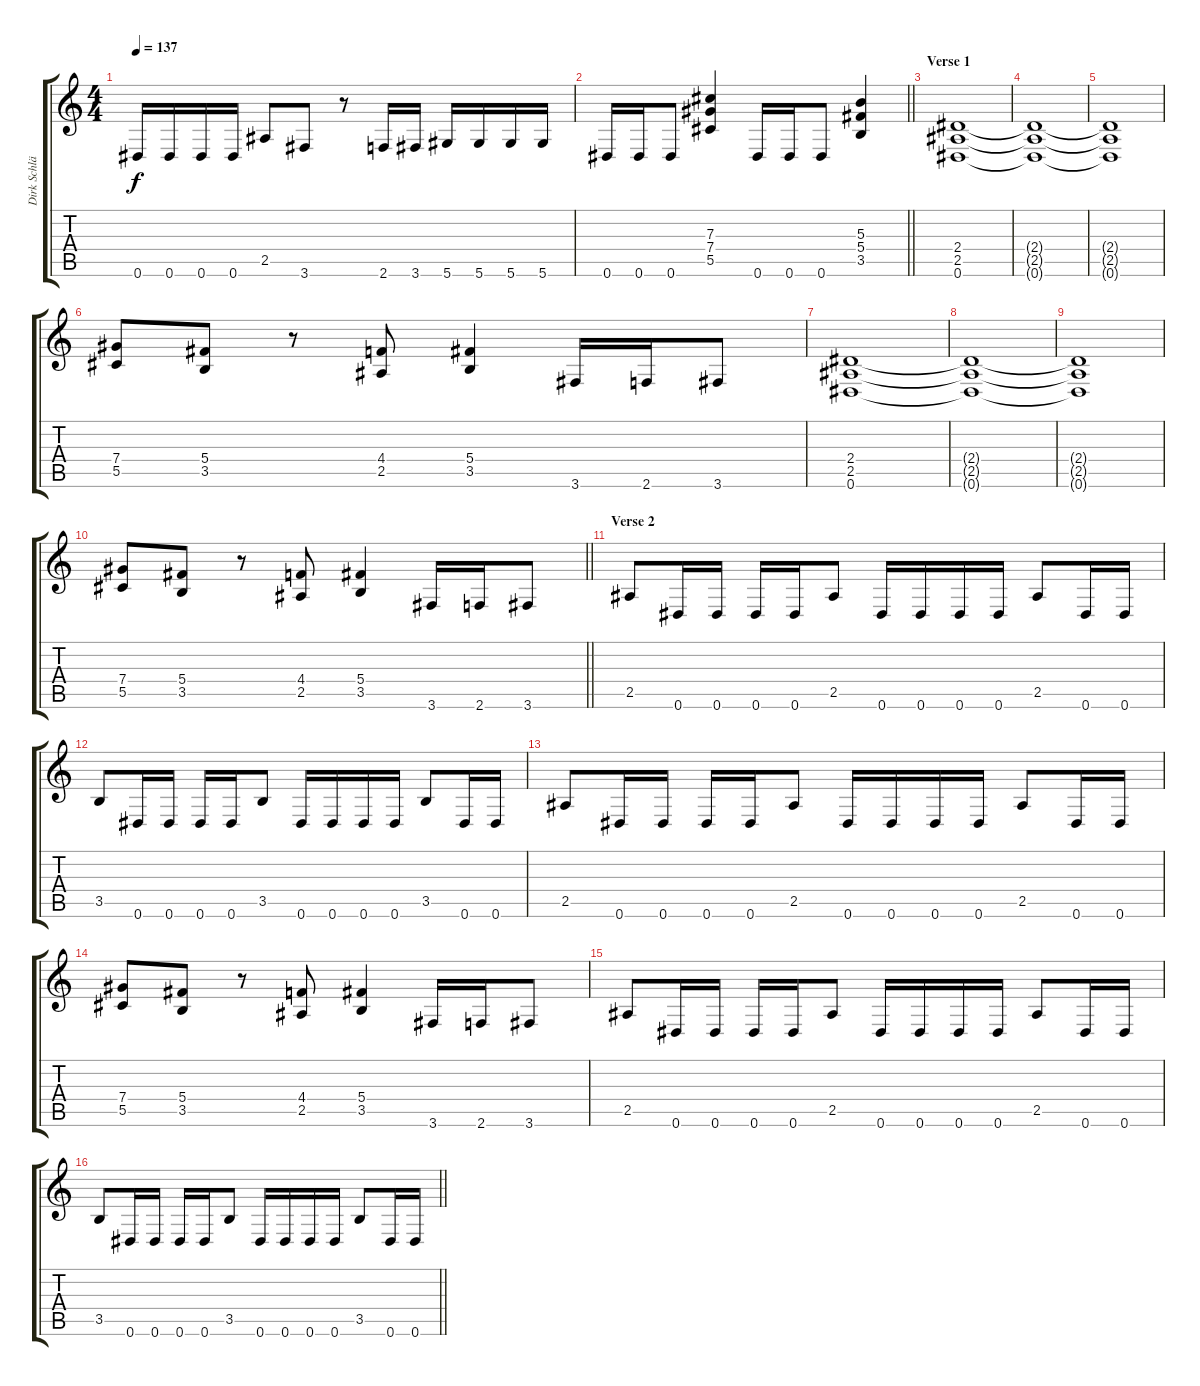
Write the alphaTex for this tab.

\track ("Dirk Schlächter" "Dirk Schlä") {instrument distortionguitar}
\staff {score tabs}
\tuning (Eb4 Bb3 Gb3 Db3 Ab2 Eb2) {hide}
\ts (4 4)
\tempo 137
\clef g2
\ks c
0.6.16{dy f} 0.6.16 0.6.16 0.6.16 2.5.8 3.6.8 r.8 2.6.16 3.6.16 5.6.16 5.6.16 5.6.16 5.6.16 |
\barLineRight lightlight
0.6.16 0.6.16 0.6.8 (7.3 7.4 5.5).4 0.6.16 0.6.16 0.6.8 (5.3 5.4 3.5).4 |
\section ("" "Verse 1")
(2.4 2.5 0.6).1 |
(2.4{t} 2.5{t} 0.6{t}).1 |
(2.4{t} 2.5{t} 0.6{t}).1 |
(7.4 5.5).8 (5.4 3.5).8 r.8 (4.4 2.5).8 (5.4 3.5).4 3.6.16 2.6.16 3.6.8 |
(2.4 2.5 0.6).1 |
(2.4{t} 2.5{t} 0.6{t}).1 |
(2.4{t} 2.5{t} 0.6{t}).1 |
\barLineRight lightlight
(7.4 5.5).8 (5.4 3.5).8 r.8 (4.4 2.5).8 (5.4 3.5).4 3.6.16 2.6.16 3.6.8 |
\section ("" "Verse 2")
2.5.8 0.6.16 0.6.16 0.6.16 0.6.16 2.5.8 0.6.16 0.6.16 0.6.16 0.6.16 2.5.8 0.6.16 0.6.16 |
3.5.8 0.6.16 0.6.16 0.6.16 0.6.16 3.5.8 0.6.16 0.6.16 0.6.16 0.6.16 3.5.8 0.6.16 0.6.16 |
2.5.8 0.6.16 0.6.16 0.6.16 0.6.16 2.5.8 0.6.16 0.6.16 0.6.16 0.6.16 2.5.8 0.6.16 0.6.16 |
(7.4 5.5).8 (5.4 3.5).8 r.8 (4.4 2.5).8 (5.4 3.5).4 3.6.16 2.6.16 3.6.8 |
2.5.8 0.6.16 0.6.16 0.6.16 0.6.16 2.5.8 0.6.16 0.6.16 0.6.16 0.6.16 2.5.8 0.6.16 0.6.16 |
\barLineRight lightlight
3.5.8 0.6.16 0.6.16 0.6.16 0.6.16 3.5.8 0.6.16 0.6.16 0.6.16 0.6.16 3.5.8 0.6.16 0.6.16
